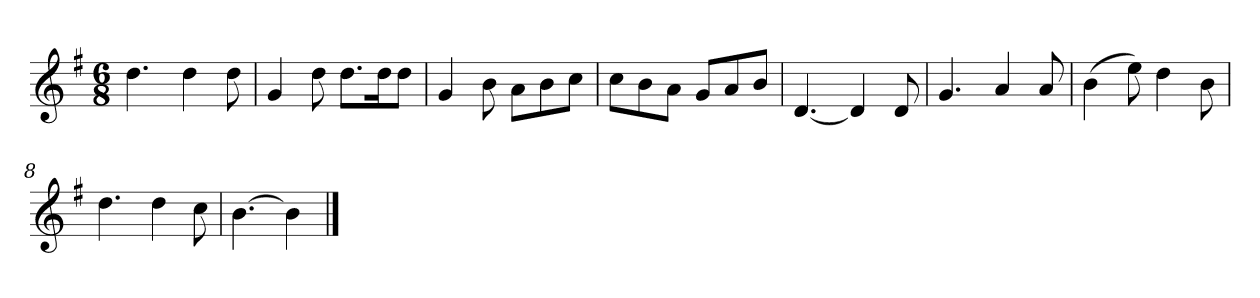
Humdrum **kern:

**kern
*part1
*staff1
*k[f#]
*M6/8
*MM94
=1
4.dd
4dd
8dd
=2
4g
8dd
8.ddL
16ddK
8ddJ
=3
4g
8b
8aL
8b
8ccJ
=4
8ccL
8b
8aJ
8gL
8a
8bJ
=5
[4.d
4d]
8d
=6
4.g
4a
8a
=7
(4b
8ee)
4dd
8b
=8
4.dd
4dd
8cc
=9
[4.b
4b]
==
*-
